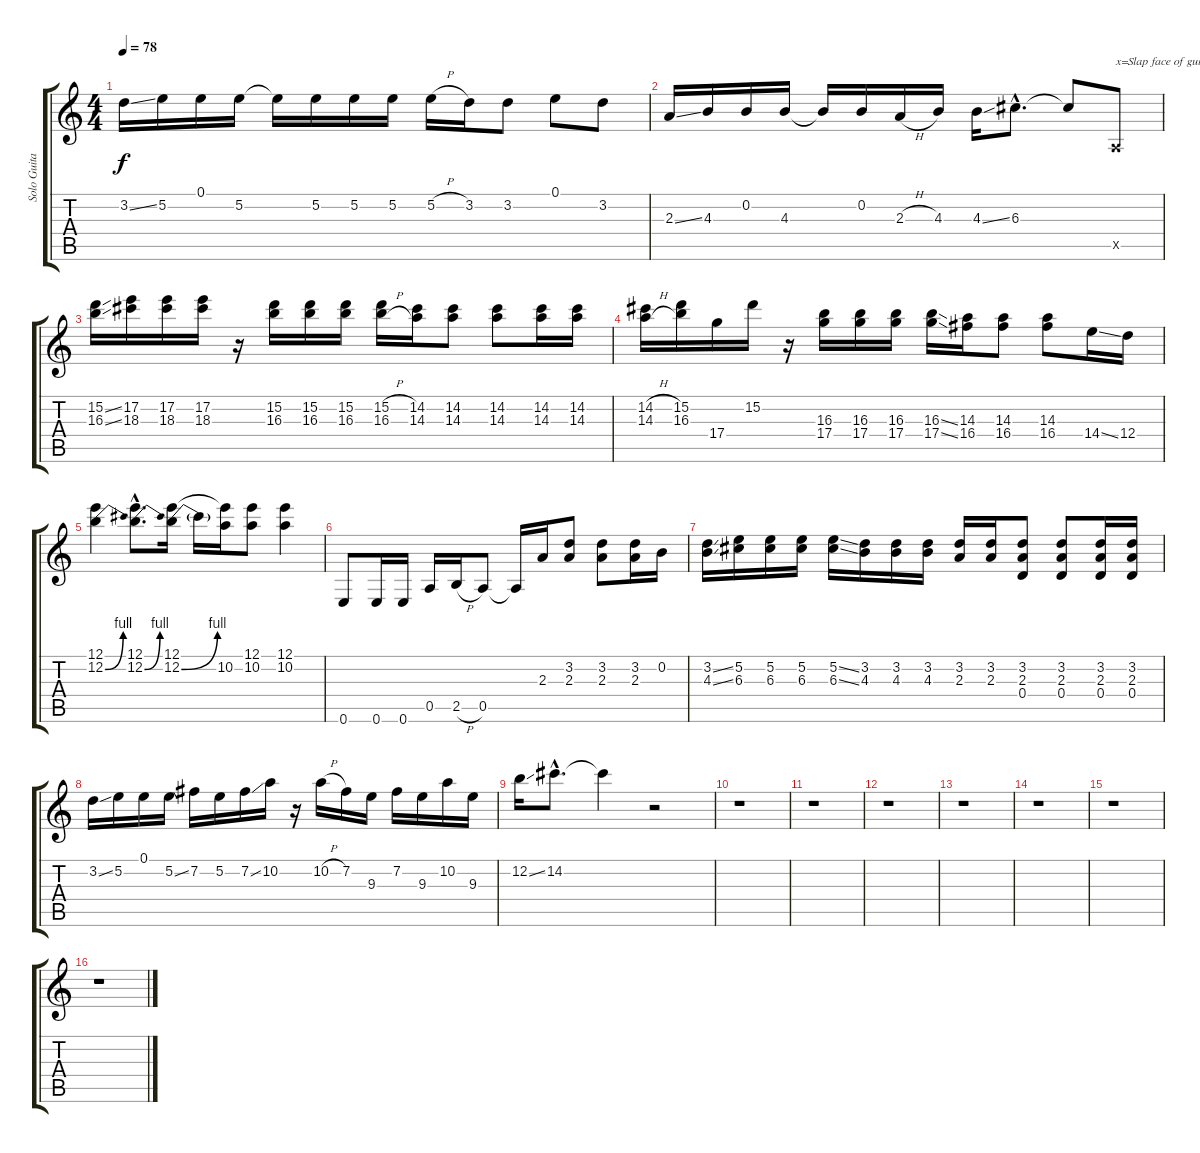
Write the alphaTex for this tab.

\track ("Solo Guitar" "Solo Guita") {instrument electricguitarclean}
\staff {score tabs}
\tuning (E4 B3 G3 D3 A2 E2) {hide}
\ts (4 4)
\tempo 78
\clef g2
\ks c
3.2{ss}.16{dy f} 5.2.16 0.1.16 5.2.16 5.2{t}.16 5.2.16 5.2.16 5.2.16 5.2{h}.16 3.2.16 3.2.8 0.1.8 3.2.8 |
2.3{ss}.16 4.3.16 0.2.16 4.3.16 4.3{t}.16 0.2.16 2.3{h}.16 4.3.16 4.3{ss}.16 6.3{hac}.8{d} 6.3{t}.8 0.5{x}.8{txt "x=Slap face of guitar"} |
(15.2{ss} 16.3{ss}).16 (17.2 18.3).16 (17.2 18.3).16 (17.2 18.3).16 r.16 (15.2 16.3).16 (15.2 16.3).16 (15.2 16.3).16 (15.2{h} 16.3{h}).16 (14.2 14.3).16 (14.2 14.3).8 (14.2 14.3).8 (14.2 14.3).16 (14.2 14.3).16 |
(14.2{h} 14.3{h}).16 (15.2 16.3).16 17.4.16 15.2.16 r.16 (16.3 17.4).16 (16.3 17.4).16 (16.3 17.4).16 (16.3{ss} 17.4{ss}).16 (14.3 16.4).16 (14.3 16.4).8 (14.3 16.4).8 14.4{ss}.16 12.4.16 |
(12.1 12.2{be (bend 0 0 60 4)}).4 (12.1{hac} 12.2{be (bend 0 0 60 4) hac}).8{d} (12.1 12.2{be (bend 0 0 60 4)}).16 12.2{t}.16 (12.1{t} 10.2).16 (12.1 10.2).8 (12.1 10.2).4 |
0.6.8 0.6.16 0.6.16 0.5.16 2.5{h}.16 0.5.8 0.5{t}.16 2.3.16 (3.2 2.3).8 (3.2 2.3).8 (3.2 2.3).16 0.2.16 |
(3.2{ss} 4.3{ss}).16 (5.2 6.3).16 (5.2 6.3).16 (5.2 6.3).16 (5.2{ss} 6.3{ss}).16 (3.2 4.3).16 (3.2 4.3).16 (3.2 4.3).16 (3.2 2.3).16 (3.2 2.3).16 (3.2 2.3 0.4).8 (3.2 2.3 0.4).8 (3.2 2.3 0.4).16 (3.2 2.3 0.4).16 |
3.2{ss}.16 5.2.16 0.1.16 5.2{ss}.16 7.2.16 5.2.16 7.2{ss}.16 10.2.16 r.16 10.2{h}.16 7.2.16 9.3.16 7.2.16 9.3.16 10.2.16 9.3.16 |
12.2{ss}.16 14.2{hac}.8{d} 14.2{t}.4 r.2 |
r.1 |
r.1 |
r.1 |
r.1 |
r.1 |
r.1 |
r.1
